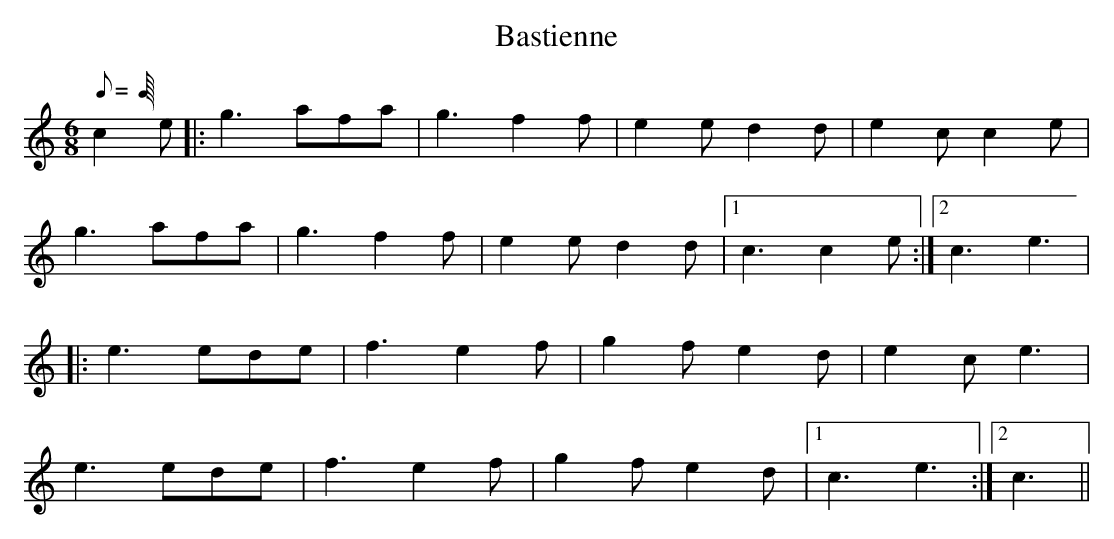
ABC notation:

X:1
T:Bastienne
M:6/8
L:1/8
Q:C8=40
K:C
c2 e |: g3 afa | g3 f2 f | e2 e d2 d | e2 c c2 e |
g3 afa | g3 f2 f | e2 e d2 d |1 c3 c2 e :|2 c3 e3 |
|: e3 ede | f3 e2 f | g2 f e2 d | e2 c e3 |
e3 ede | f3 e2 f | g2 f e2 d |1 c3 e3 :|2 c3 ||
